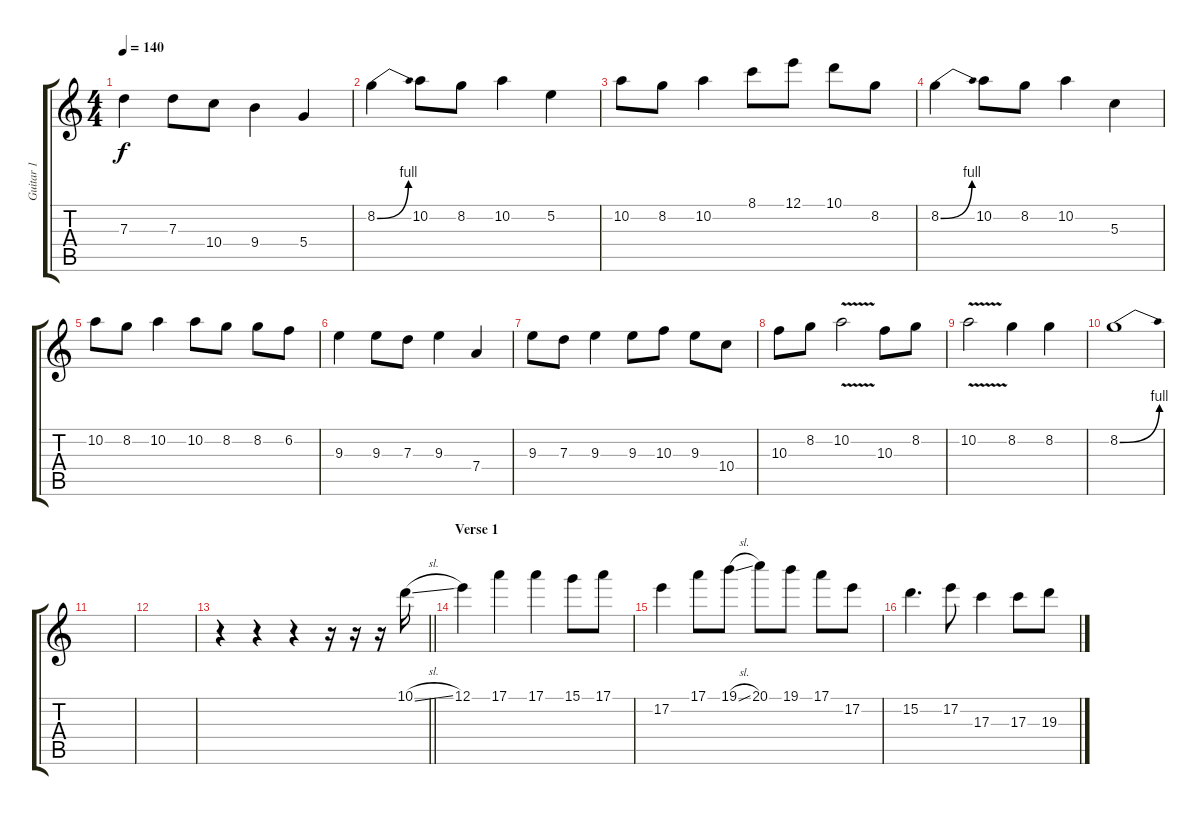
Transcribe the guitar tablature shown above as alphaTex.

\track ("Guitar 1" "Guitar 1") {instrument overdrivenguitar}
\staff {score tabs}
\tuning (E4 B3 G3 D3 A2 E2) {hide}
\ts (4 4)
\tempo 140
\clef g2
\ks c
7.3.4{dy f} 7.3.8 10.4.8 9.4.4 5.4.4 |
8.2{be (bend 0 0 60 4)}.4 10.2.8 8.2.8 10.2.4 5.2.4 |
10.2.8 8.2.8 10.2.4 8.1.8 12.1.8 10.1.8 8.2.8 |
8.2{be (bend 0 0 60 4)}.4 10.2.8 8.2.8 10.2.4 5.3.4 |
10.2.8 8.2.8 10.2.4 10.2.8 8.2.8 8.2.8 6.2.8 |
9.3.4 9.3.8 7.3.8 9.3.4 7.4.4 |
9.3.8 7.3.8 9.3.4 9.3.8 10.3.8 9.3.8 10.4.8 |
10.3.8 8.2.8 10.2{v}.2 10.3.8 8.2.8 |
10.2{v}.2 8.2.4 8.2.4 |
8.2{be (bend 0 0 60 4)}.1 |
|
|
\barLineRight lightlight
r.4 r.4 r.4 r.16 r.16 r.16 10.1{sl}.16 |
\section ("" "Verse 1")
12.1.4 17.1.4 17.1.4 15.1.8 17.1.8 |
17.2.4 17.1.8 19.1{sl}.8 20.1.8 19.1.8 17.1.8 17.2.8 |
15.2.4{d} 17.2.8 17.3.4 17.3.8 19.3.8
